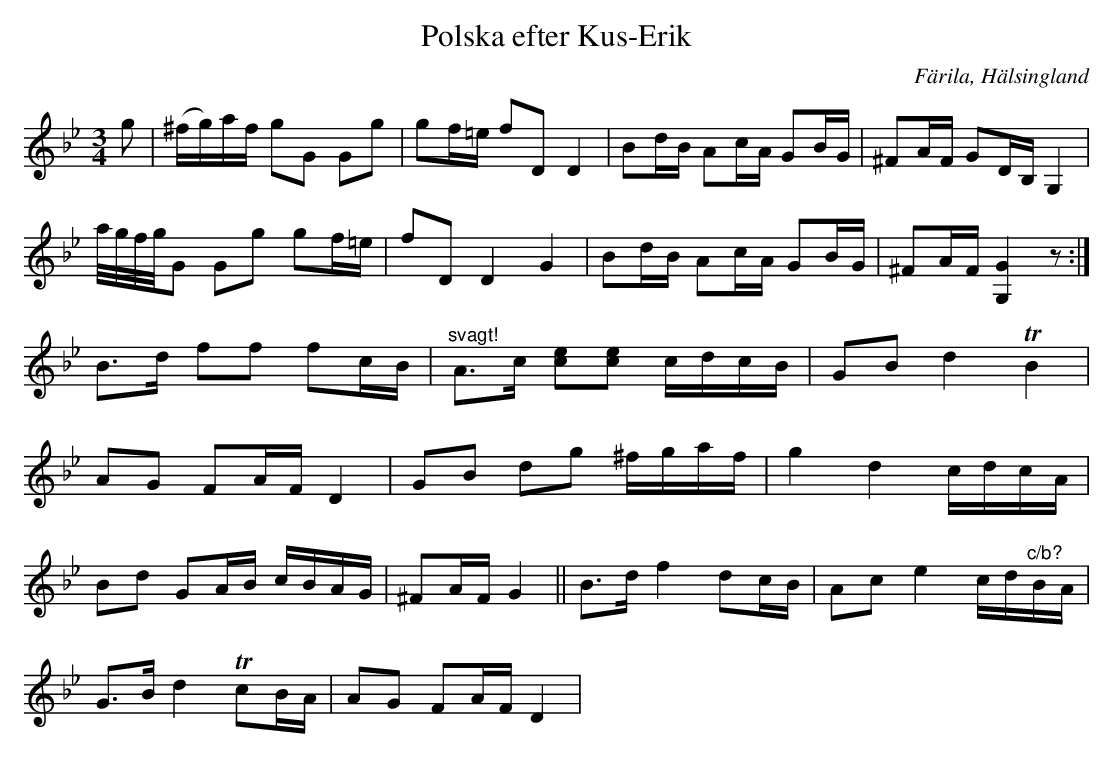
X:1
T: Polska efter Kus-Erik
O: Färila, Hälsingland
M: 3/4
L: 1/16
K: Gm
g2 | (^fg)af g2G2 G2g2 | g2f=e f2D2 D4 | B2dB A2cA G2BG | ^F2AF G2DB, G,4 |
a/g/f/g/G2 G2g2 g2f=e | f2D2 D4 G4 | B2dB A2cA G2BG | ^F2AF [G,G]4 z2 :|
B2>d2 f2f2 f2cB | "^svagt!"A2>c2 [c2e2][e2c2] cdcB | G2B2 d4 TB4 |
A2G2 F2AF D4 | G2B2 d2g2 ^fgaf | g4 d4 cdcA |
B2d2 G2AB cBAG | ^F2AF G4 || B2>d2 f4 d2cB | A2c2 e4 cd"^c/b?"BA |
G2>B2 d4 Tc2BA | A2G2 F2AF D4 |
